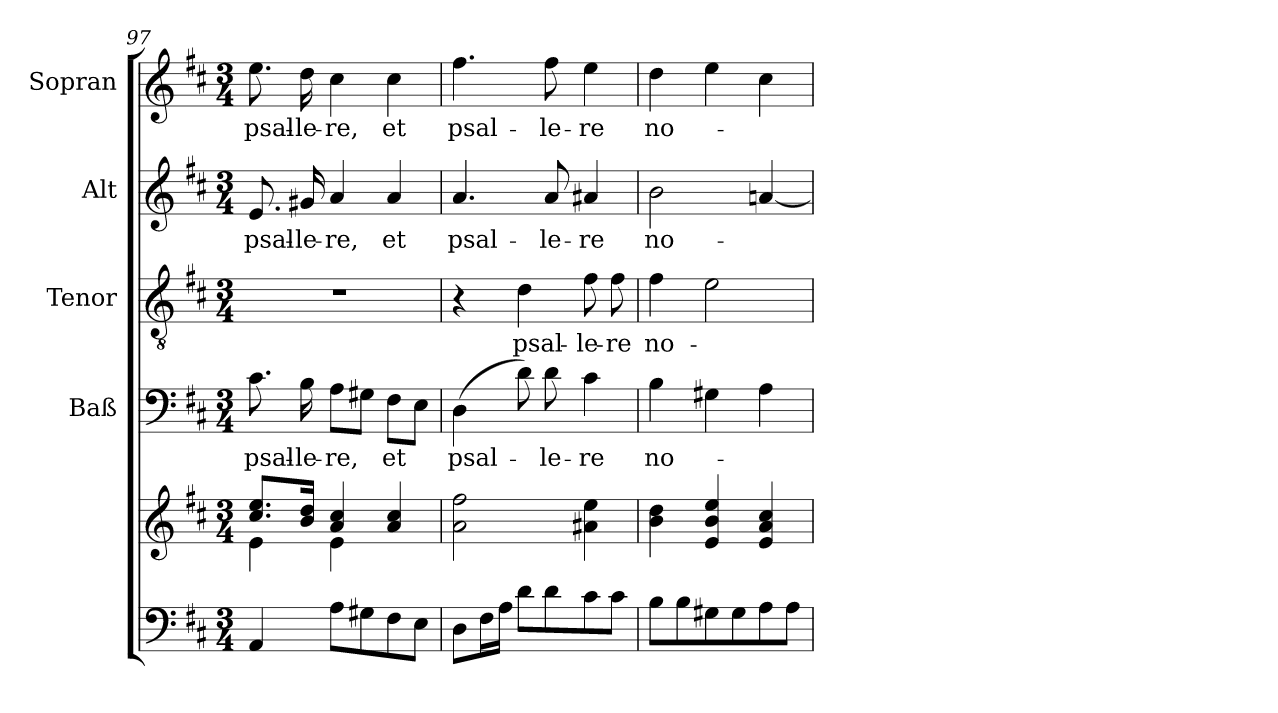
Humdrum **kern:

**kern	**kern	**kern	**text	**kern	**text	**kern	**text	**kern	**text
*part5	*part5	*part4	*part4	*part3	*part3	*part2	*part2	*part1	*part1
*staff6	*staff5	*staff4	*staff4	*staff3	*staff3	*staff2	*staff2	*staff1	*staff1
*	*	*I"Baß	*	*I"Tenor	*	*I"Alt	*	*I"Sopran	*
*clefF4	*clefG2	*clefF4	*	*clefGv2	*	*clefG2	*	*clefG2	*
*k[f#c#]	*k[f#c#]	*k[f#c#]	*	*k[f#c#]	*	*k[f#c#]	*	*k[f#c#]	*
*D:	*D:	*D:	*	*D:	*	*D:	*	*D:	*
*M3/4	*M3/4	*M3/4	*	*M3/4	*	*M3/4	*	*M3/4	*
=97	=97	=97	=97	=97	=97	=97	=97	=97	=97
*	*^	*	*	*	*	*	*	*	*
!	!	!	!	!LO:LY:b	!	!	!	!LO:LY:b	!	!LO:LY:b
4AA/	8.cc#/ 8.ee/L	4e\	8.c#\	psal-	2.r	.	8.e/	psal-	8.ee\	psal-
!	!	!	!	!LO:LY:b	!	!	!	!LO:LY:b	!	!LO:LY:b
.	16b/ 16dd/Jk	.	16B\	-le-	.	.	16g#X/	-le-	16dd\	-le-
!	!	!	!	!LO:LY:b	!	!	!	!LO:LY:b	!	!LO:LY:b
8A\L	4a/ 4cc#/	4e\	8A\L	-re,	.	.	4a/	-re,	4cc#\	-re,
8G#X\	.	.	8G#X\J	.	.	.	.	.	.	.
!	!	!	!	!LO:LY:b	!	!	!	!LO:LY:b	!	!LO:LY:b
8F#\	4a/ 4cc#/	4ryy	8F#\L	et	.	.	4a/	et	4cc#\	et
8E\J	.	.	8E\J	.	.	.	.	.	.	.
*	*v	*v	*	*	*	*	*	*	*	*
=98	=98	=98	=98	=98	=98	=98	=98	=98	=98
!	!	!	!LO:LY:b	!	!	!	!LO:LY:b	!	!LO:LY:b
8D\L	2a\ 2ff#\	(>4D\	psal-	4r	.	4.a/	psal-	4.ff#\	psal-
16F#\L	.	.	.	.	.	.	.	.	.
16A\JJ	.	.	.	.	.	.	.	.	.
!	!	!	!	!	!LO:LY:b	!	!	!	!
8d\L	.	8d\)	.	4d\	psal-	.	.	.	.
!	!	!	!LO:LY:b	!	!	!	!LO:LY:b	!	!LO:LY:b
8d\	.	8d\	-le-	.	.	8a/	-le-	8ff#\	-le-
!	!	!	!LO:LY:b	!	!LO:LY:b	!	!LO:LY:b	!	!LO:LY:b
8c#\	4a#X\ 4ee\	4c#\	-re	8f#\	-le-	4a#X/	-re	4ee\	-re
!	!	!	!	!	!LO:LY:b	!	!	!	!
8c#\J	.	.	.	8f#\	-re	.	.	.	.
!!LO:LB:g=z
=99	=99	=99	=99	=99	=99	=99	=99	=99	=99
!	!	!	!LO:LY:b	!	!LO:LY:b	!	!LO:LY:b	!	!LO:LY:b
8B\L	4b\ 4dd\	4B\	no-	4f#\	no-	2b\	no-	4dd\	no-
8B\	.	.	.	.	.	.	.	.	.
8G#X\	4e/ 4b/ 4ee/	4G#X\	.	2e\	.	.	.	4ee\	.
8G#\	.	.	.	.	.	.	.	.	.
8A\	4e/ 4a/ 4cc#/	4A\	.	.	.	[4an/	.	4cc#\	.
8A\J	.	.	.	.	.	.	.	.	.
=	=	=	=	=	=	=	=	=	=
*-	*-	*-	*-	*-	*-	*-	*-	*-	*-
